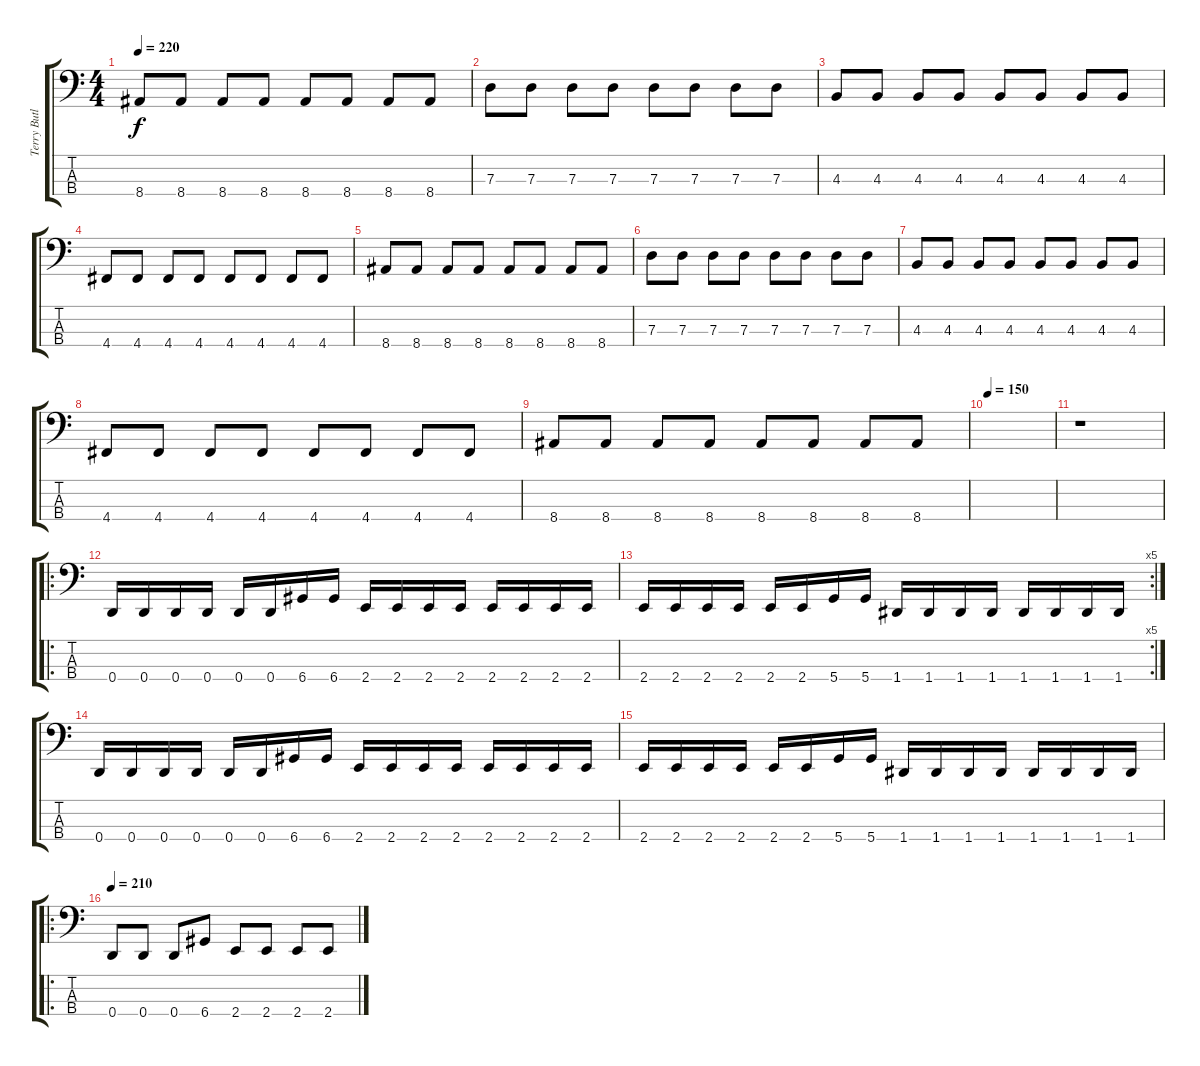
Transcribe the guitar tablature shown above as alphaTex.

\track ("Terry Butler" "Terry Butl") {instrument electricbasspick}
\staff {score tabs}
\tuning (F2 C2 G1 D1) {hide}
\ts (4 4)
\tempo 220
\clef f4
\ks c
8.4.8{dy f} 8.4.8 8.4.8 8.4.8 8.4.8 8.4.8 8.4.8 8.4.8 |
7.3.8 7.3.8 7.3.8 7.3.8 7.3.8 7.3.8 7.3.8 7.3.8 |
4.3.8 4.3.8 4.3.8 4.3.8 4.3.8 4.3.8 4.3.8 4.3.8 |
4.4.8 4.4.8 4.4.8 4.4.8 4.4.8 4.4.8 4.4.8 4.4.8 |
8.4.8 8.4.8 8.4.8 8.4.8 8.4.8 8.4.8 8.4.8 8.4.8 |
7.3.8 7.3.8 7.3.8 7.3.8 7.3.8 7.3.8 7.3.8 7.3.8 |
4.3.8 4.3.8 4.3.8 4.3.8 4.3.8 4.3.8 4.3.8 4.3.8 |
4.4.8 4.4.8 4.4.8 4.4.8 4.4.8 4.4.8 4.4.8 4.4.8 |
8.4.8 8.4.8 8.4.8 8.4.8 8.4.8 8.4.8 8.4.8 8.4.8 |
\tempo 150
|
r.1 |
\ro
0.4.16 0.4.16 0.4.16 0.4.16 0.4.16 0.4.16 6.4.16 6.4.16 2.4.16 2.4.16 2.4.16 2.4.16 2.4.16 2.4.16 2.4.16 2.4.16 |
\rc 5
2.4.16 2.4.16 2.4.16 2.4.16 2.4.16 2.4.16 5.4.16 5.4.16 1.4.16 1.4.16 1.4.16 1.4.16 1.4.16 1.4.16 1.4.16 1.4.16 |
0.4.16 0.4.16 0.4.16 0.4.16 0.4.16 0.4.16 6.4.16 6.4.16 2.4.16 2.4.16 2.4.16 2.4.16 2.4.16 2.4.16 2.4.16 2.4.16 |
2.4.16 2.4.16 2.4.16 2.4.16 2.4.16 2.4.16 5.4.16 5.4.16 1.4.16 1.4.16 1.4.16 1.4.16 1.4.16 1.4.16 1.4.16 1.4.16 |
\ro
\tempo 210
0.4.8 0.4.8 0.4.8 6.4.8 2.4.8 2.4.8 2.4.8 2.4.8
